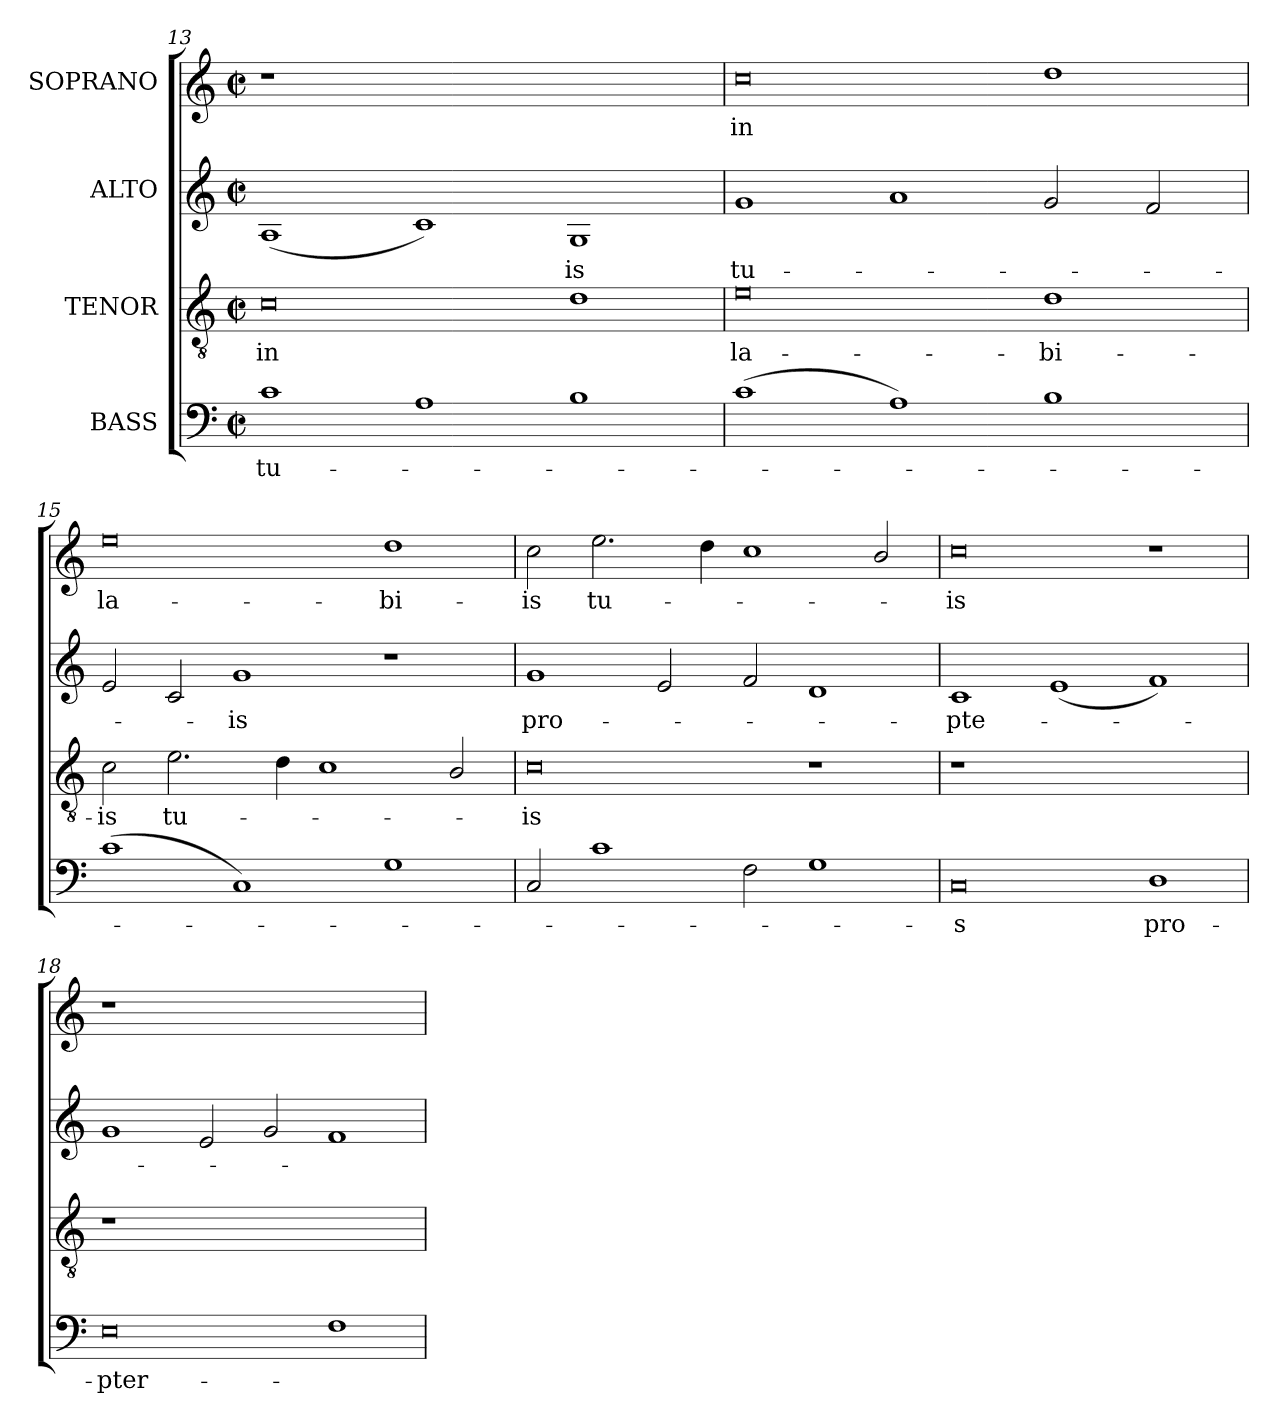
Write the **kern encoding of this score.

**kern	**text	**kern	**text	**kern	**text	**kern	**text
*part4	*part4	*part3	*part3	*part2	*part2	*part1	*part1
*staff4	*staff4	*staff3	*staff3	*staff2	*staff2	*staff1	*staff1
*I"BASS	*	*I"TENOR	*	*I"ALTO	*	*I"SOPRANO	*
*clefF4	*	*clefGv2	*	*clefG2	*	*clefG2	*
*k[]	*	*k[]	*	*k[]	*	*k[]	*
*C:	*	*C:	*	*C:	*	*C:	*
*M2/2	*	*M2/2	*	*M2/2	*	*M2/2	*
*met(c|)	*	*met(c|)	*	*met(c|)	*	*met(c|)	*
=13	=13	=13	=13	=13	=13	=13	=13
!	!LO:LY:b	!	!LO:LY:b	!	!	!LO:N:vis=1	!
1c	tu-	0c	in	(>1A	.	1r	.
1A	.	.	.	1c)	.	0ryy	.
!	!	!	!	!	!LO:LY:b:rj	!	!
1B	.	1d	.	1G	-is	.	.
!!LO:LB:g=z
=14	=14	=14	=14	=14	=14	=14	=14
!	!	!	!LO:LY:b:rj	!	!LO:LY:b	!	!LO:LY:b
(>1c	.	0e	la-	1g	tu-	0cc	in
1A)	.	.	.	1a	.	.	.
!	!	!	!LO:LY:b	!	!	!	!
1B	.	1d	-bi-	2g/	.	1dd	.
.	.	.	.	2f/	.	.	.
=15	=15	=15	=15	=15	=15	=15	=15
!	!	!	!LO:LY:b	!	!	!	!LO:LY:b:rj
(>1c	.	2c\	-is	2e/	.	0ee	la-
!	!	!	!LO:LY:b	!	!	!	!
.	.	2.e\	tu-	2c/	.	.	.
!	!	!	!	!	!LO:LY:b:rj	!	!
1C)	.	.	.	1g	-is	.	.
.	.	4d\	.	.	.	.	.
.	.	1c	.	.	.	.	.
!	!	!	!	!	!	!	!LO:LY:b
1G	.	.	.	1r	.	1dd	-bi-
.	.	2B/	.	.	.	.	.
=16	=16	=16	=16	=16	=16	=16	=16
!	!	!	!LO:LY:b:rj	!	!LO:LY:b	!	!LO:LY:b
2C/	.	0c	-is	1g	pro-	2cc\	-is
!	!	!	!	!	!	!	!LO:LY:b
1c	.	.	.	.	.	2.ee\	tu-
.	.	.	.	2e/	.	.	.
.	.	.	.	.	.	4dd\	.
2F\	.	.	.	2f/	.	1cc	.
1G	.	1r	.	1d	.	.	.
.	.	.	.	.	.	2b/	.
!!LO:LB:g=z
=17	=17	=17	=17	=17	=17	=17	=17
!	!LO:LY:b:rj	!LO:N:vis=1	!	!	!LO:LY:b	!	!LO:LY:b:rj
0C	-s	1r	.	1c	-pte-	0cc	-is
.	.	0ryy	.	(>1e	.	.	.
!	!LO:LY:b	!	!	!	!	!	!
1D	pro-	.	.	1f)	.	1r	.
=18	=18	=18	=18	=18	=18	=18	=18
!	!LO:LY:b	!LO:N:vis=1	!	!	!	!LO:N:vis=1	!
0E	-pter-	1r	.	1g	.	1r	.
.	.	0ryy	.	2e/	.	0ryy	.
.	.	.	.	2g/	.	.	.
1F	.	.	.	1f	.	.	.
=	=	=	=	=	=	=	=
*-	*-	*-	*-	*-	*-	*-	*-
